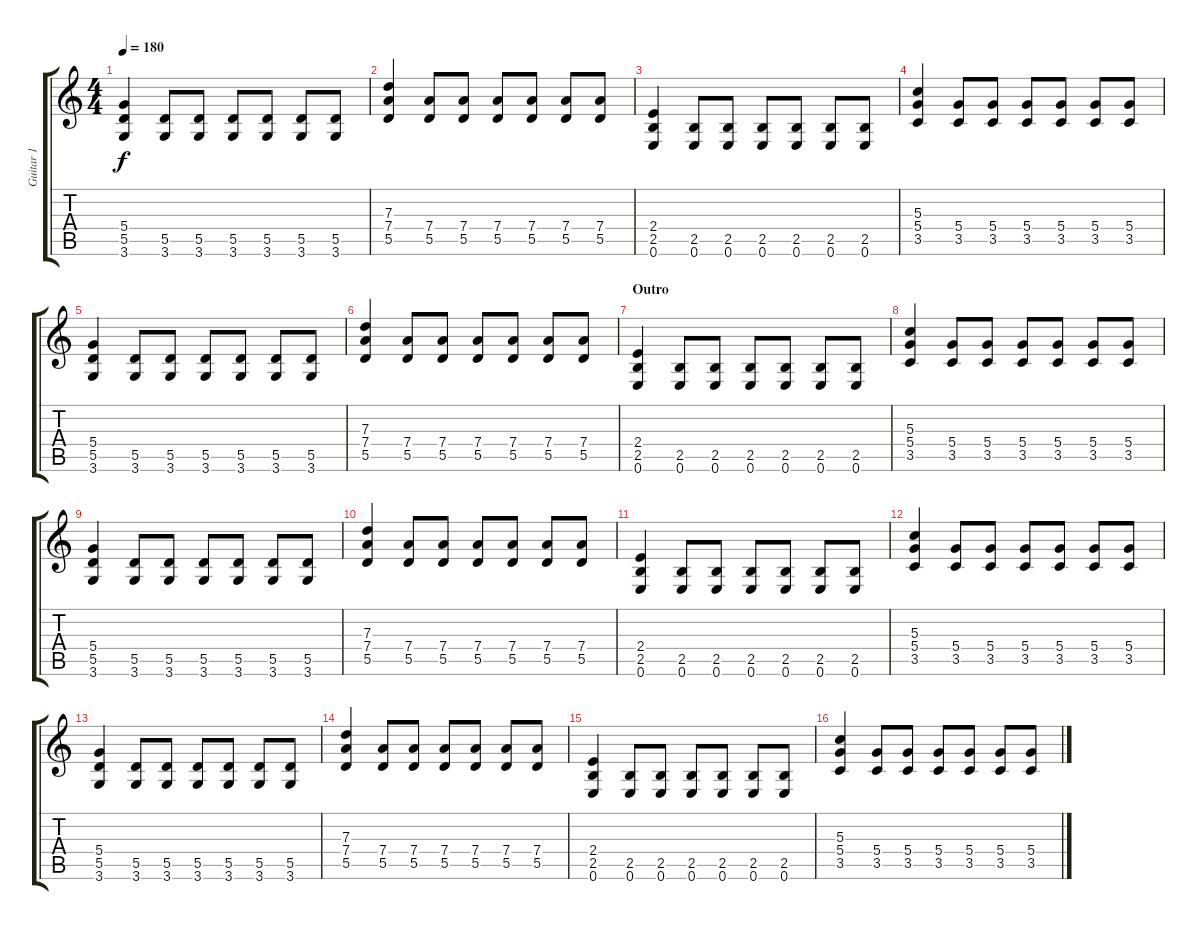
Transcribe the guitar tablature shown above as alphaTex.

\track ("Guitar 1" "Guitar 1") {instrument distortionguitar}
\staff {score tabs}
\tuning (E4 B3 G3 D3 A2 E2) {hide}
\ts (4 4)
\tempo 180
\clef g2
\ks c
(5.4 5.5 3.6).4{dy f} (5.5 3.6).8 (5.5 3.6).8 (5.5 3.6).8 (5.5 3.6).8 (5.5 3.6).8 (5.5 3.6).8 |
(7.3 7.4 5.5).4 (7.4 5.5).8 (7.4 5.5).8 (7.4 5.5).8 (7.4 5.5).8 (7.4 5.5).8 (7.4 5.5).8 |
(2.4 2.5 0.6).4 (2.5 0.6).8 (2.5 0.6).8 (2.5 0.6).8 (2.5 0.6).8 (2.5 0.6).8 (2.5 0.6).8 |
(5.3 5.4 3.5).4 (5.4 3.5).8 (5.4 3.5).8 (5.4 3.5).8 (5.4 3.5).8 (5.4 3.5).8 (5.4 3.5).8 |
(5.4 5.5 3.6).4 (5.5 3.6).8 (5.5 3.6).8 (5.5 3.6).8 (5.5 3.6).8 (5.5 3.6).8 (5.5 3.6).8 |
(7.3 7.4 5.5).4 (7.4 5.5).8 (7.4 5.5).8 (7.4 5.5).8 (7.4 5.5).8 (7.4 5.5).8 (7.4 5.5).8 |
\section ("" "Outro")
(2.4 2.5 0.6).4 (2.5 0.6).8 (2.5 0.6).8 (2.5 0.6).8 (2.5 0.6).8 (2.5 0.6).8 (2.5 0.6).8 |
(5.3 5.4 3.5).4 (5.4 3.5).8 (5.4 3.5).8 (5.4 3.5).8 (5.4 3.5).8 (5.4 3.5).8 (5.4 3.5).8 |
(5.4 5.5 3.6).4 (5.5 3.6).8 (5.5 3.6).8 (5.5 3.6).8 (5.5 3.6).8 (5.5 3.6).8 (5.5 3.6).8 |
(7.3 7.4 5.5).4 (7.4 5.5).8 (7.4 5.5).8 (7.4 5.5).8 (7.4 5.5).8 (7.4 5.5).8 (7.4 5.5).8 |
(2.4 2.5 0.6).4 (2.5 0.6).8 (2.5 0.6).8 (2.5 0.6).8 (2.5 0.6).8 (2.5 0.6).8 (2.5 0.6).8 |
(5.3 5.4 3.5).4 (5.4 3.5).8 (5.4 3.5).8 (5.4 3.5).8 (5.4 3.5).8 (5.4 3.5).8 (5.4 3.5).8 |
(5.4 5.5 3.6).4 (5.5 3.6).8 (5.5 3.6).8 (5.5 3.6).8 (5.5 3.6).8 (5.5 3.6).8 (5.5 3.6).8 |
(7.3 7.4 5.5).4 (7.4 5.5).8 (7.4 5.5).8 (7.4 5.5).8 (7.4 5.5).8 (7.4 5.5).8 (7.4 5.5).8 |
(2.4 2.5 0.6).4{volume 0} (2.5 0.6).8 (2.5 0.6).8 (2.5 0.6).8 (2.5 0.6).8 (2.5 0.6).8 (2.5 0.6).8 |
(5.3 5.4 3.5).4 (5.4 3.5).8 (5.4 3.5).8 (5.4 3.5).8 (5.4 3.5).8 (5.4 3.5).8 (5.4 3.5).8
